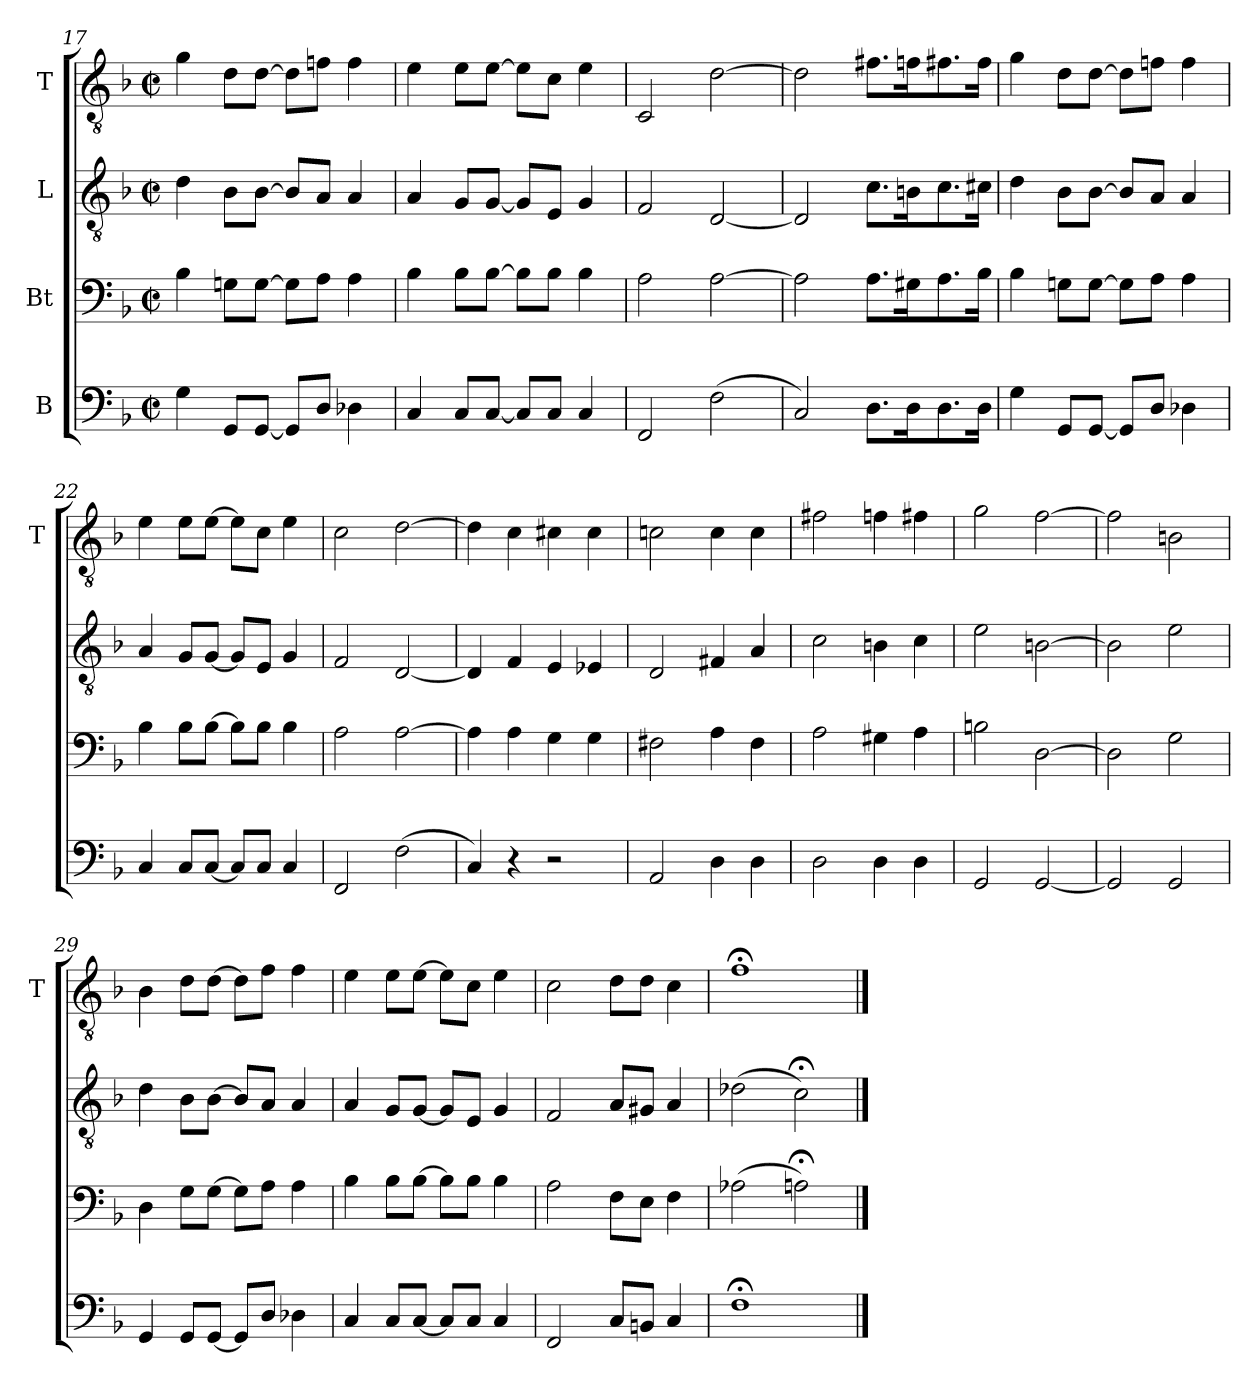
**kern	**kern	**kern	**kern
*part4	*part3	*part2	*part1
*staff4	*staff3	*staff2	*staff1
*I"B	*I"Bt	*I"L	*I"T
*	*	*	*I'T
*clefF4	*clefF4	*clefGv2	*clefGv2
*k[b-]	*k[b-]	*k[b-]	*k[b-]
*F:	*F:	*F:	*F:
*M2/2	*M2/2	*M2/2	*M2/2
*met(c|)	*met(c|)	*met(c|)	*met(c|)
=17	=17	=17	=17
4G	4B-	4d	4g
8GGL	8GnL	8B-L	8dL
[8GGJ	[8GJ	[8B-J	[8dJ
8GGL]	8GL]	8B-L]	8dL]
8DJ	8AJ	8AJ	8fnJ
4D-X	4A	4A	4f
=18	=18	=18	=18
4C	4B-	4A	4e
8CL	8B-L	8GL	8eL
[8CJ	[8B-J	[8GJ	[8eJ
8CL]	8B-L]	8GL]	8eL]
8CJ	8B-J	8EJ	8cJ
4C	4B-	4G	4e
=19	=19	=19	=19
2FF	2A	2F	2C
(2F	[2A	[2D	[2d
=20	=20	=20	=20
2C)	2A]	2D]	2d]
8.DL	8.AL	8.cL	8.f#XL
16DK	16G#XK	16BnK	16fnK
8.D	8.A	8.c	8.f#X
16DJk	16B-Jk	16c#XJk	16f#Jk
=21	=21	=21	=21
4G	4B-	4d	4g
8GGL	8GnL	8B-L	8dL
[8GGJ	[8GJ	[8B-J	[8dJ
8GGL]	8GL]	8B-L]	8dL]
8DJ	8AJ	8AJ	8fnJ
4D-X	4A	4A	4f
=22	=22	=22	=22
4C	4B-	4A	4e
8CL	8B-L	8GL	8eL
[8CJ	[8B-J	[8GJ	[8eJ
8CL]	8B-L]	8GL]	8eL]
8CJ	8B-J	8EJ	8cJ
4C	4B-	4G	4e
=23	=23	=23	=23
2FF	2A	2F	2c
(2F	[2A	[2D	[2d
=24	=24	=24	=24
4C)	4A]	4D]	4d]
4r	4A	4F	4c
2r	4G	4E	4c#X
.	4G	4E-X	4c#
=25	=25	=25	=25
2AA	2F#X	2D	2cn
4D	4A	4F#X	4c
4D	4F#	4A	4c
=26	=26	=26	=26
2D	2A	2c	2f#X
4D	4G#X	4Bn	4fn
4D	4A	4c	4f#X
=27	=27	=27	=27
2GG	2Bn	2e	2g
[2GG	[2D	[2Bn	[2f
=28	=28	=28	=28
2GG]	2D]	2B]	2f]
2GG	2G	2e	2Bn
=29	=29	=29	=29
4GG	4D	4d	4B-
8GGL	8GL	8B-L	8dL
[8GGJ	[8GJ	[8B-J	[8dJ
8GGL]	8GL]	8B-L]	8dL]
8DJ	8AJ	8AJ	8fJ
4D-X	4A	4A	4f
=30	=30	=30	=30
4C	4B-	4A	4e
8CL	8B-L	8GL	8eL
[8CJ	[8B-J	[8GJ	[8eJ
8CL]	8B-L]	8GL]	8eL]
8CJ	8B-J	8EJ	8cJ
4C	4B-	4G	4e
=31	=31	=31	=31
2FF	2A	2F	2c
8CL	8FL	8AL	8dL
8BBnJ	8EJ	8G#XJ	8dJ
4C	4F	4A	4c
=32	=32	=32	=32
1F;<	(2A-X	(2d-X	1f;<
.	2An;<)	2c;<)	.
==	==	==	==
*-	*-	*-	*-
